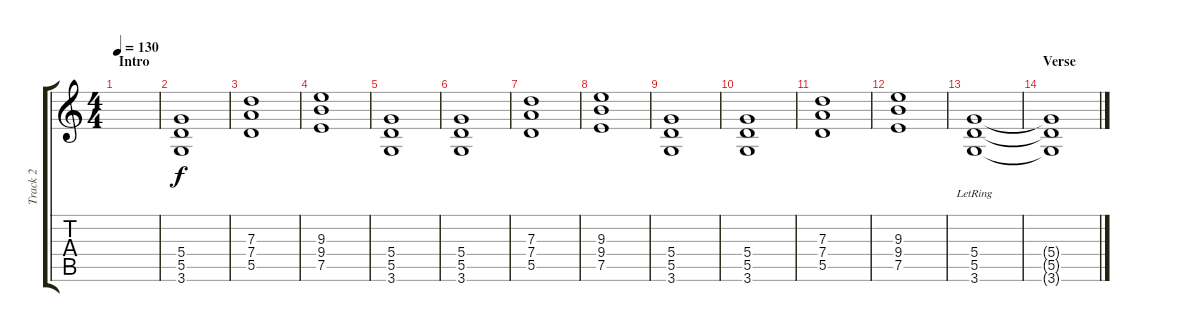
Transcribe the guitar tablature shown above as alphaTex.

\track ("Track 2" "Track 2") {instrument overdrivenguitar}
\staff {score tabs}
\tuning (E4 B3 G3 D3 A2 E2) {hide}
\ts (4 4)
\section ("" "Intro")
\tempo 130
\clef g2
\ks c
|
(5.4 5.5 3.6).1 |
(7.3 7.4 5.5).1 |
(9.3 9.4 7.5).1 |
(5.4 5.5 3.6).1 |
(5.4 5.5 3.6).1 |
(7.3 7.4 5.5).1 |
(9.3 9.4 7.5).1 |
(5.4 5.5 3.6).1 |
(5.4 5.5 3.6).1 |
(7.3 7.4 5.5).1 |
(9.3 9.4 7.5).1 |
(5.4{lr} 5.5{lr} 3.6{lr}).1{volume 8} |
\section ("" "Verse")
(5.4{t} 5.5{t} 3.6{t}).1
